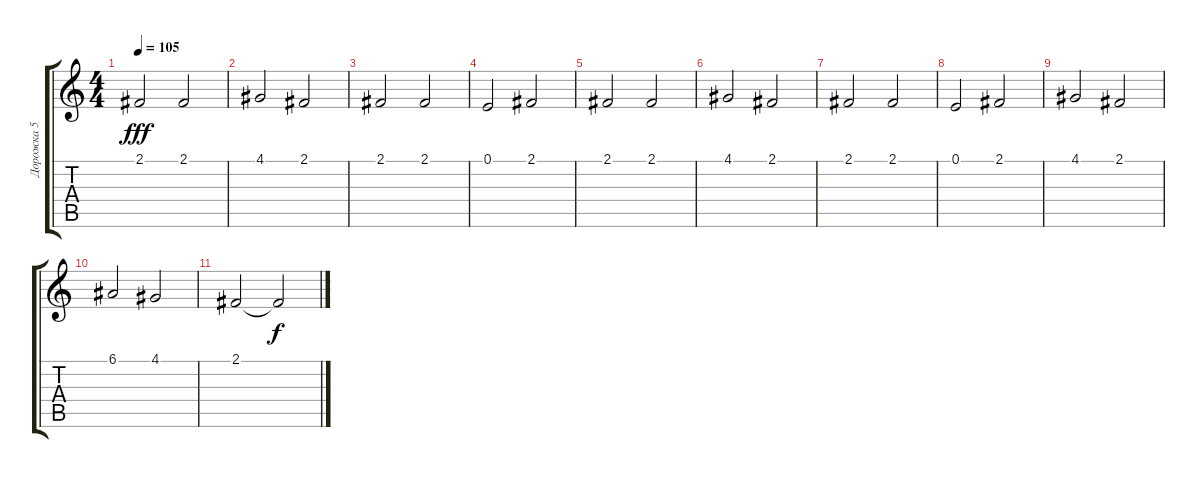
\track ("Дорожка 5" "Дорожка 5") {instrument tremolostrings}
\staff {score tabs}
\tuning (E4 B3 G3 D3 A2 E2) {hide}
\ts (4 4)
\tempo 105
\clef g2
\ks c
2.1.2{dy fff} 2.1.2 |
4.1.2 2.1.2 |
2.1.2 2.1.2 |
0.1.2 2.1.2 |
2.1.2 2.1.2 |
4.1.2 2.1.2 |
2.1.2 2.1.2 |
0.1.2 2.1.2 |
4.1.2 2.1.2 |
6.1.2 4.1.2 |
2.1.2 2.1{t}.2{dy f}
